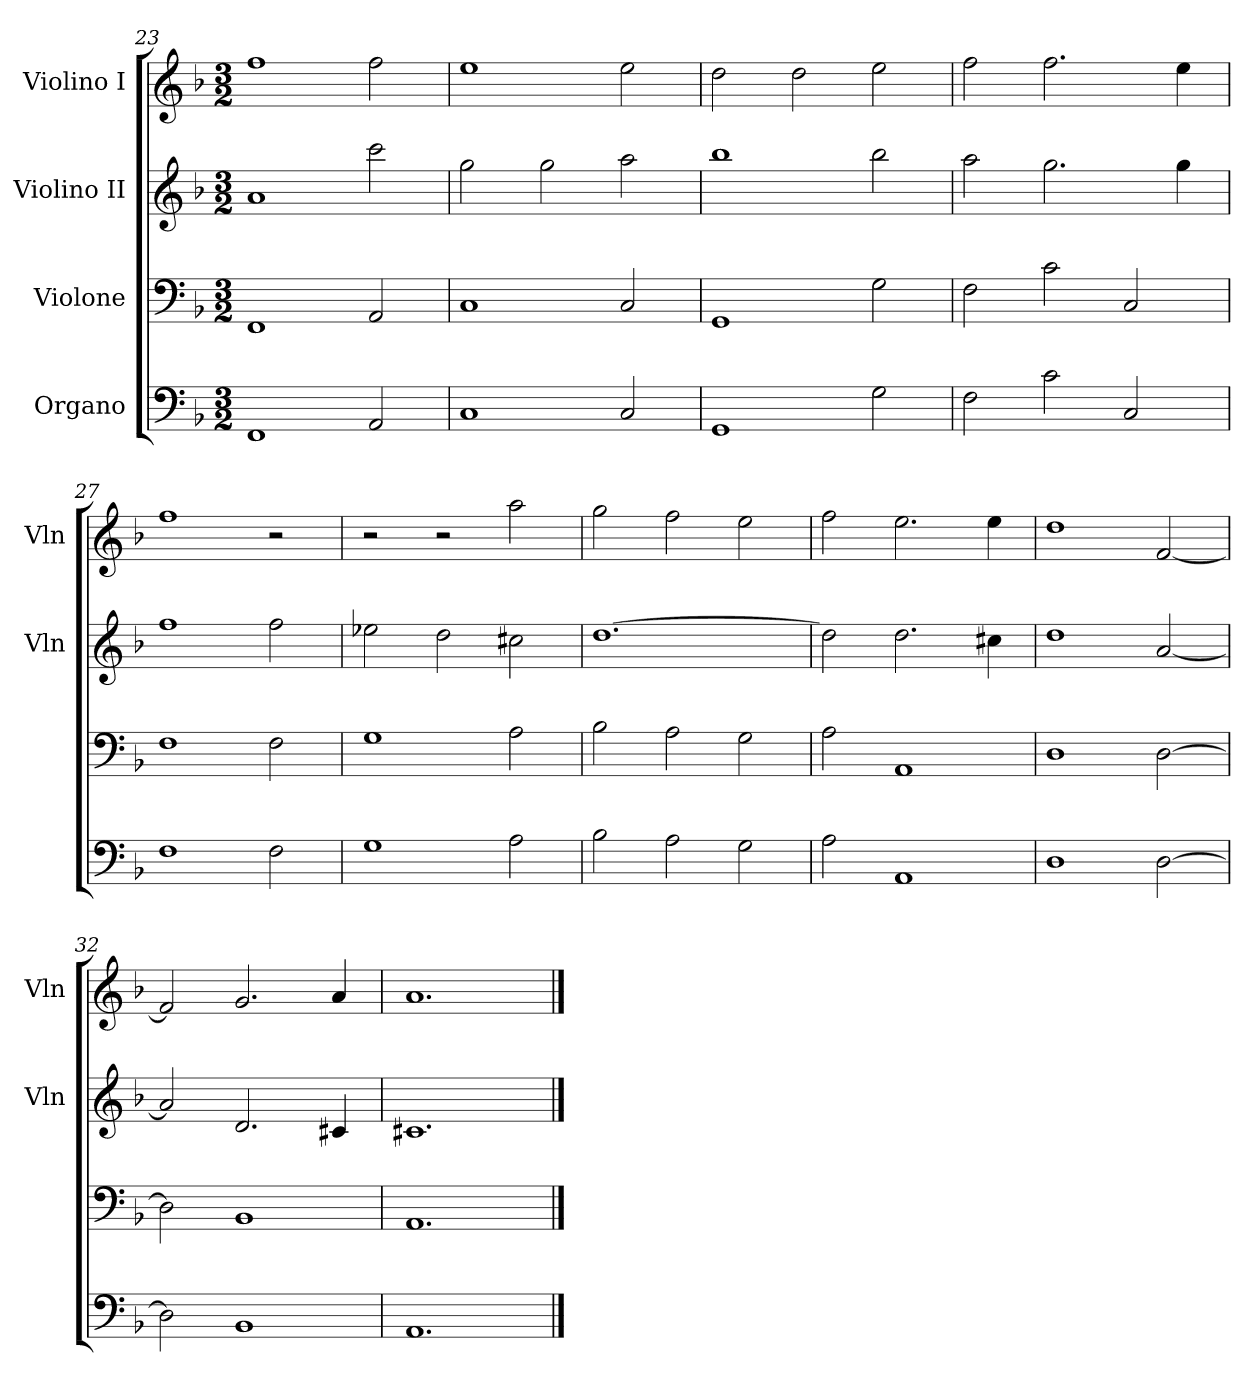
**kern	**kern	**kern	**kern
*part4	*part3	*part2	*part1
*staff4	*staff3	*staff2	*staff1
*I"Organo	*I"Violone	*I"Violino II	*I"Violino I
*	*	*I'Vln	*I'Vln
*clefF4	*clefF4	*clefG2	*clefG2
*k[b-]	*k[b-]	*k[b-]	*k[b-]
*d:	*d:	*d:	*d:
*M3/2	*M3/2	*M3/2	*M3/2
=23	=23	=23	=23
1FF	1FF	1a	1ff
2AA	2AA	2ccc	2ff
=24	=24	=24	=24
1C	1C	2gg	1ee
.	.	2gg	.
2C	2C	2aa	2ee
=25	=25	=25	=25
1GG	1GG	1bb-	2dd
.	.	.	2dd
2G	2G	2bb-	2ee
=26	=26	=26	=26
2F	2F	2aa	2ff
2c	2c	2.gg	2.ff
2C	2C	.	.
.	.	4gg	4ee
=27	=27	=27	=27
1F	1F	1ff	1ff
2F	2F	2ff	2r
=28	=28	=28	=28
1G	1G	2ee-X	2r
.	.	2dd	2r
2A	2A	2cc#X	2aa
=29	=29	=29	=29
2B-	2B-	[1.dd	2gg
2A	2A	.	2ff
2G	2G	.	2ee
=30	=30	=30	=30
2A	2A	2dd]	2ff
1AA	1AA	2.dd	2.ee
.	.	4cc#X	4ee
=31	=31	=31	=31
1D	1D	1dd	1dd
[2D	[2D	[2a	[2f
=32	=32	=32	=32
2D]	2D]	2a]	2f]
1BB-	1BB-	2.d	2.g
.	.	4c#X	4a
=33	=33	=33	=33
1.AA	1.AA	1.c#X	1.a
==	==	==	==
*-	*-	*-	*-
